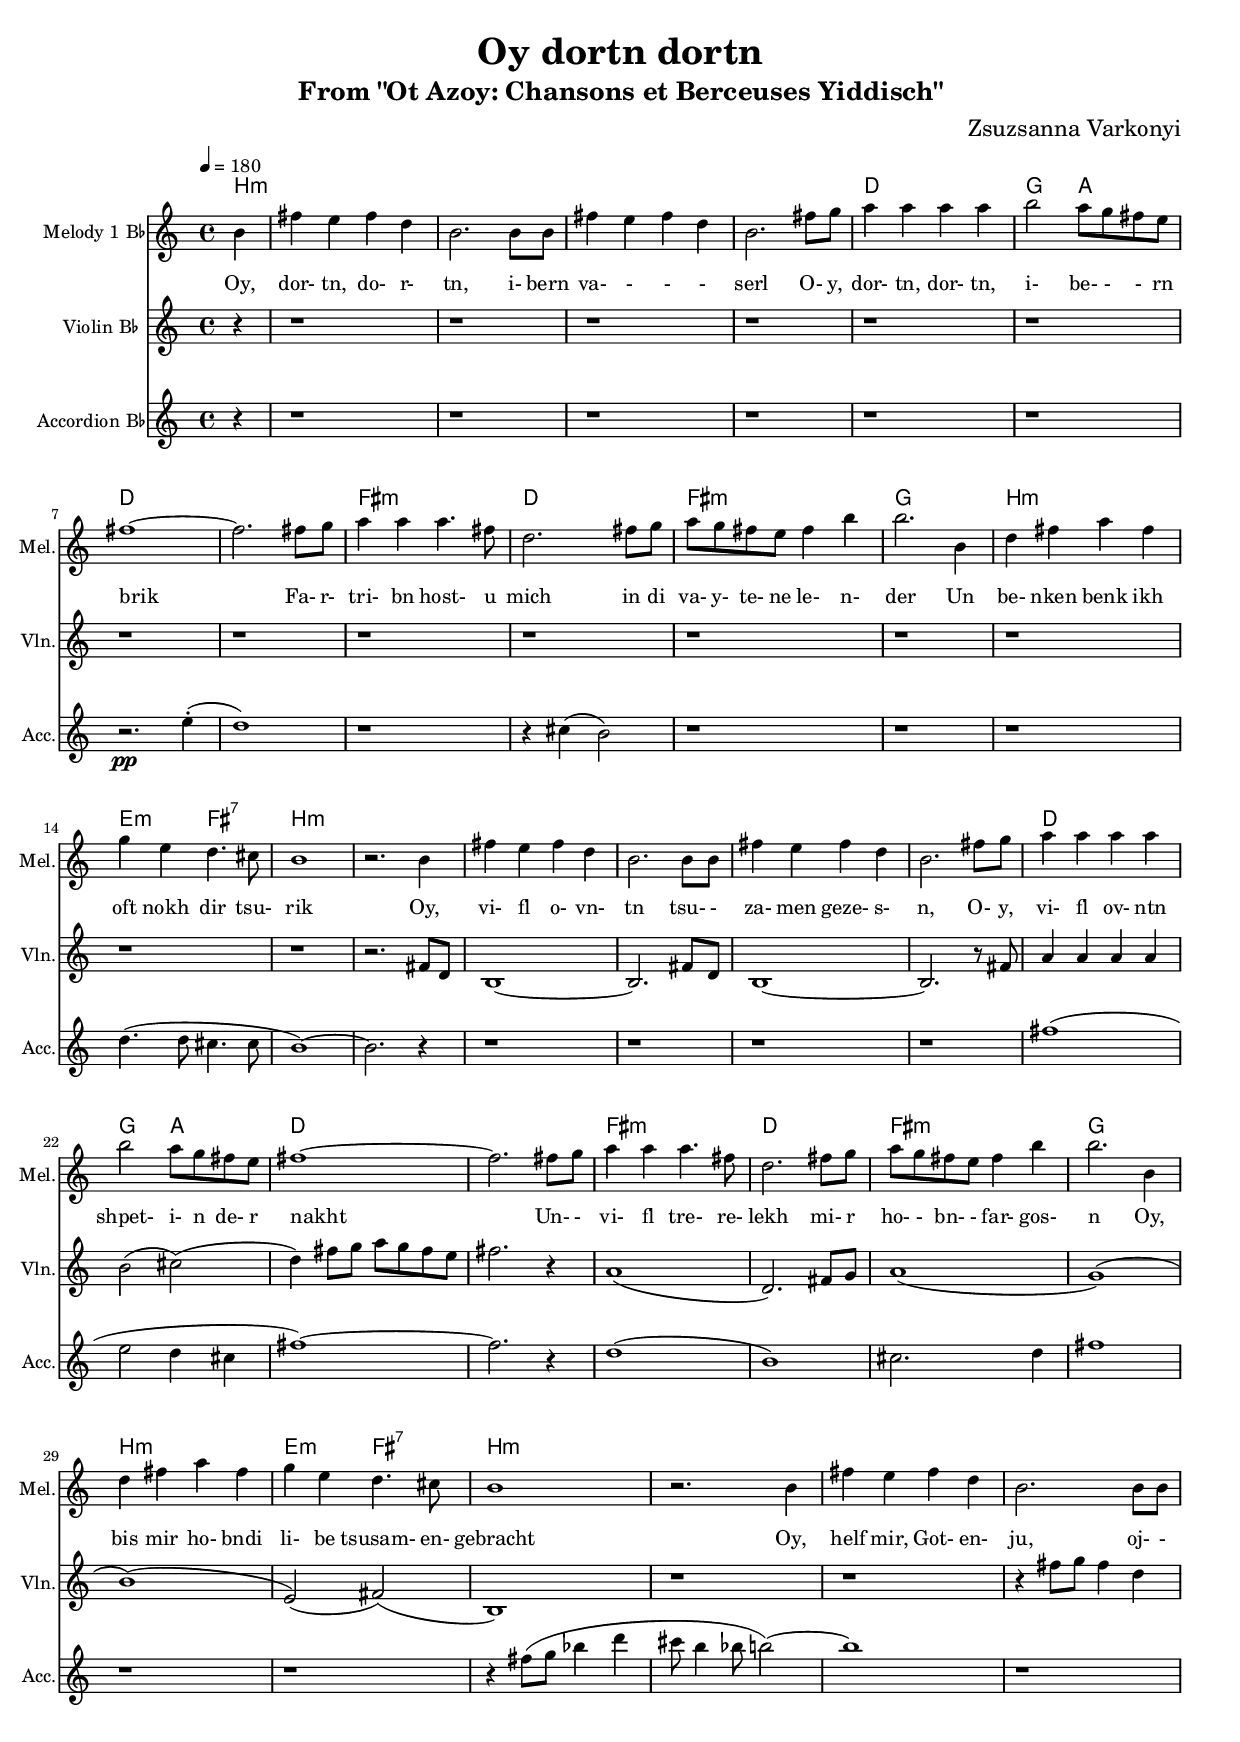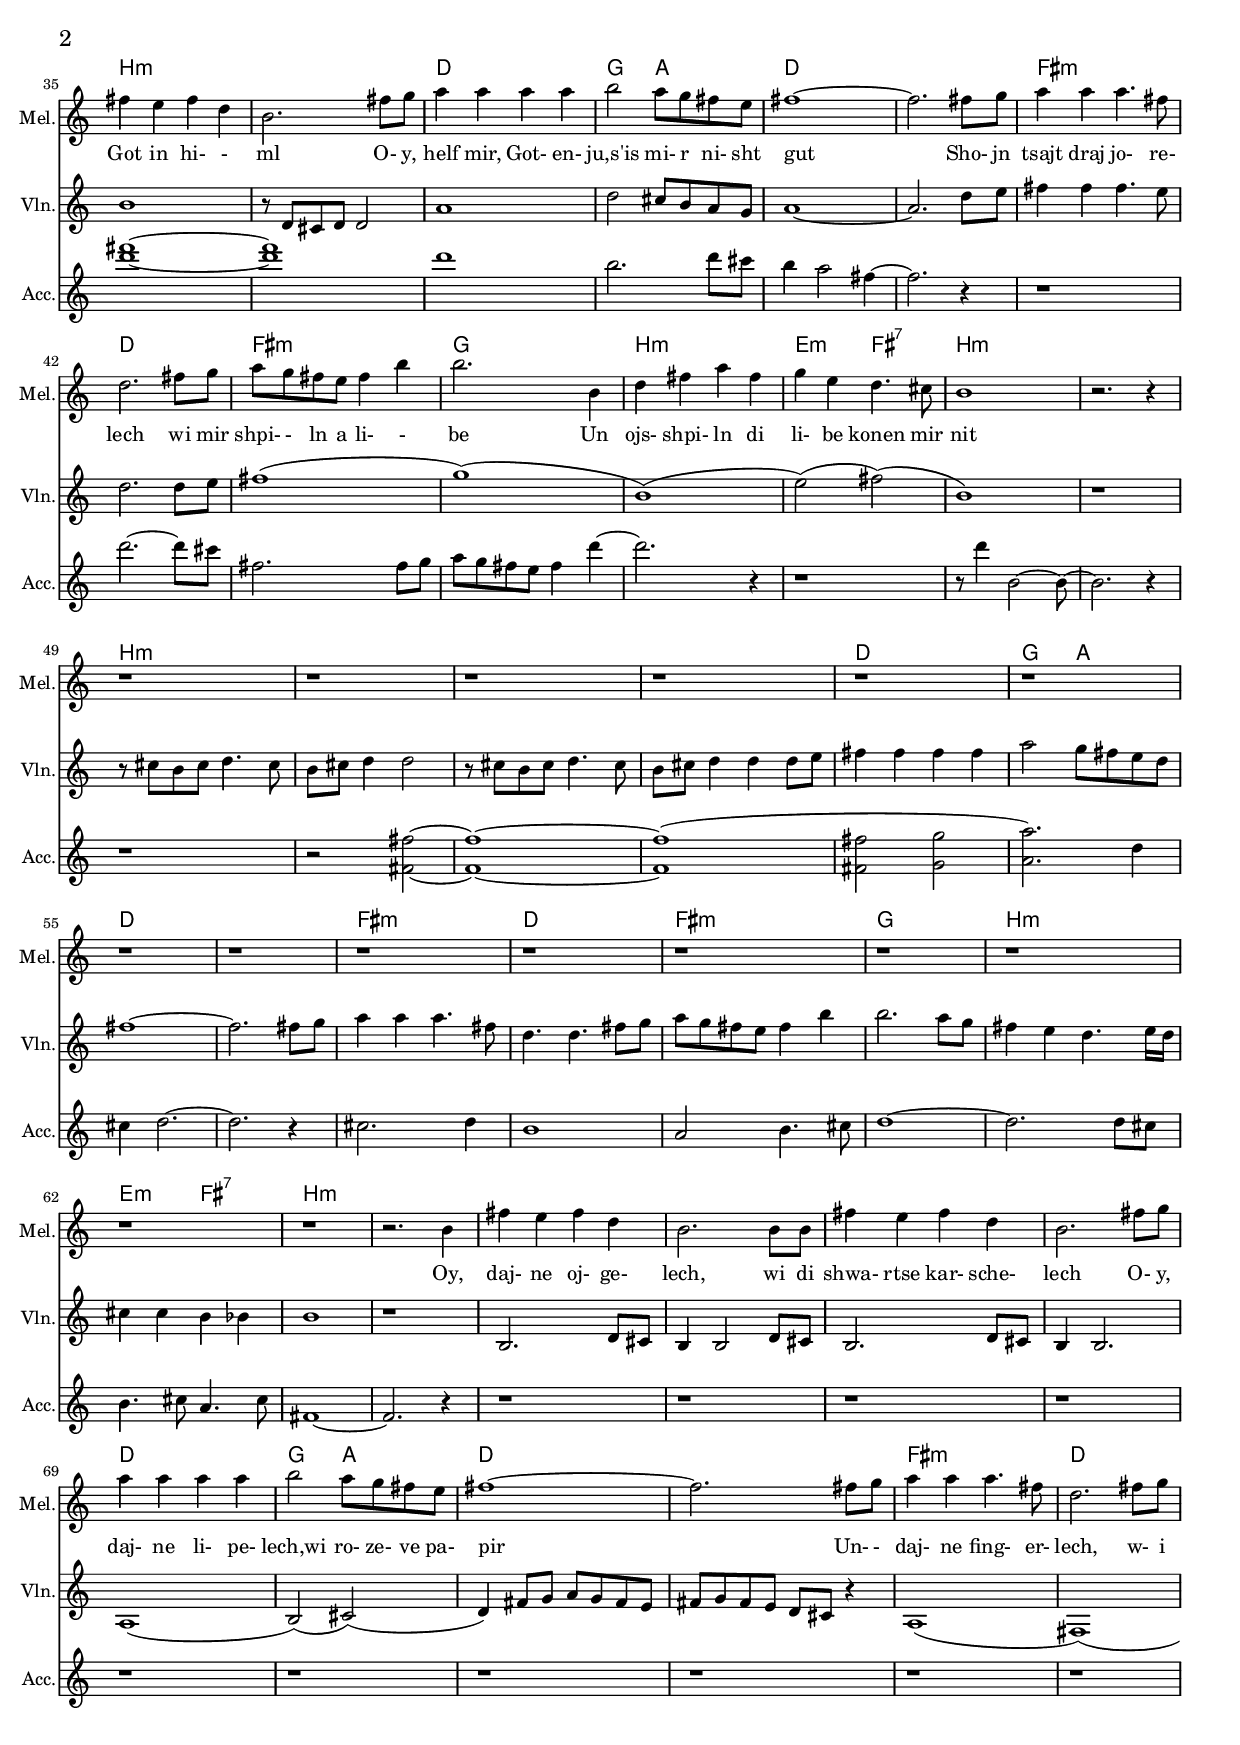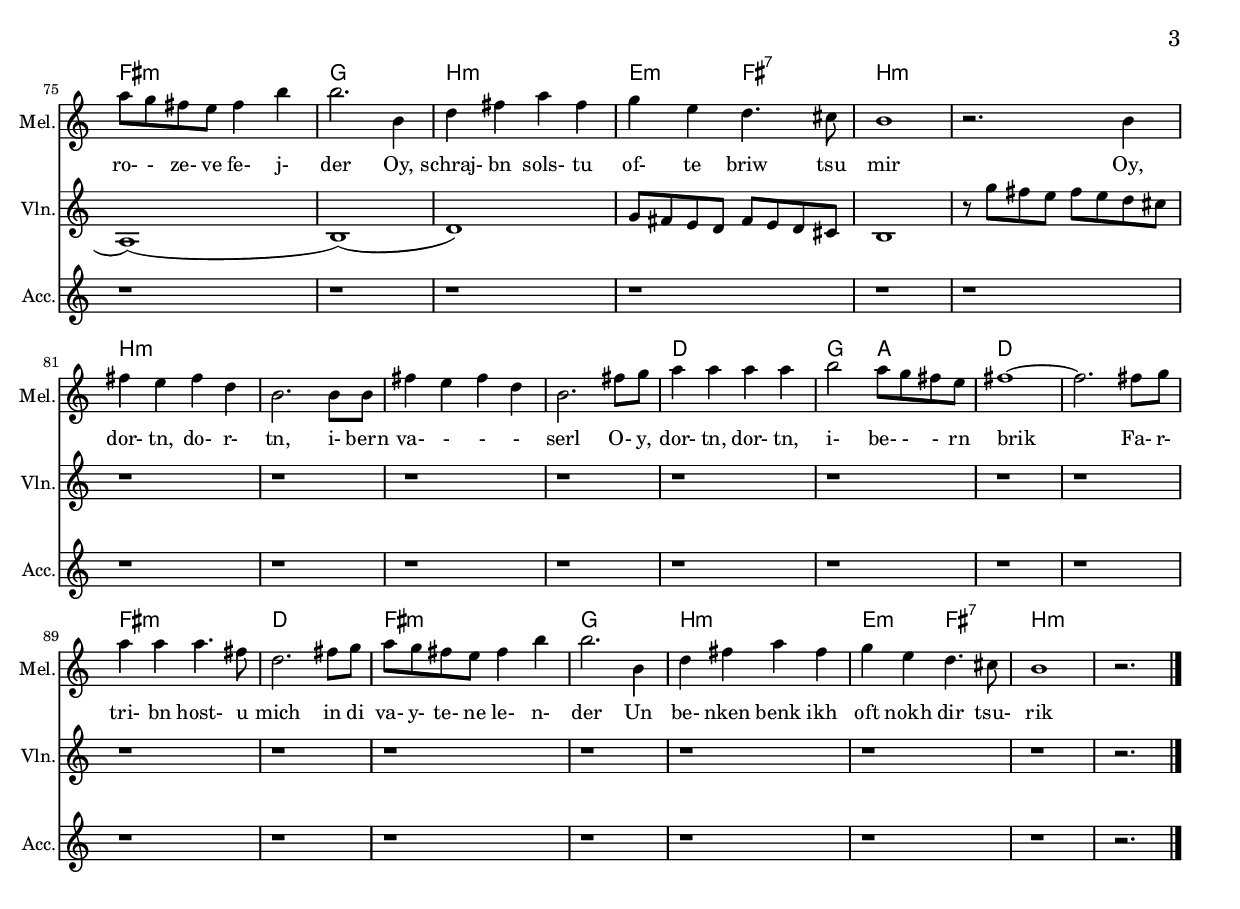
\version "2.24.4"
\header {
  title = "Oy dortn dortn"
  subtitle = "From \"Ot Azoy: Chansons et Berceuses Yiddisch\""
  composer = "Zsuzsanna Varkonyi"
}

global = {
  \time 4/4
  \key a \minor
}

scoreTempo = \tempo 4 = 180 % BPM

\include "deutsch.ly"

voicePartial = \relative c'' {
    \scoreTempo
    \partial 4 a4
}

voiceBeginning = \relative c'' {
    a4
}

voiceEnd = \relative c'' {
    \bar "|."
}

voice = \relative c' {

    % Die Melodie folgt hier.

    e'4 d e c     | a2. a8 a8   |
    e'4 d e c     | a2. e'8 f   |
    g4 g g g      | a2 g8 f e d |
    e1~           | e2. e8 f    |
    g4 g g4. e8   | c2. e8 f    |
    g8 f e d e4 a | a2. a,4     |
    c e g e       | f d c4. h8  |
    a1            | r2.
}

verseOne = \lyricmode {

	% Liedtext folgt hier.

	Oy, dor- tn, do- r- tn, i- bern va- - - - serl
    O- y, dor- tn, dor- tn, i- be- - - rn brik
    Fa- r- tri- bn host- u mich in di va- y- te- ne le- n- der
    Un be- nken benk ikh oft nokh dir tsu- rik
}

verseTwo = \lyricmode {

    % Liedtext folgt hier.

    Oy, vi- fl o- vn- tn tsu- - za- men geze- s- n,
    O- y, vi- fl ov- ntn shpet-  i- n de- r nakht
    Un- - vi- fl tre- re- lekh mi- r ho- - bn- -  far- gos- n
    Oy, bis mir ho- bndi li- be tsusam- en- gebracht
}

verseThree = \lyricmode {

    % Liedtext folgt hier.

    Oy, helf mir, Got- en- ju, oj- - Got in hi- - ml
    O- y, helf mir, Got- en- ju,s'is mi- r ni- sht gut
    Sho- jn tsajt draj jo- re- lech wi mir shpi- - ln a li- - be
    Un ojs- shpi- ln di li- be konen mir nit
}

verseFour = \lyricmode {

    % Liedtext folgt hier.

    Oy, daj- ne oj- ge- lech, wi di shwa- rtse kar- sche- lech
    O- y, daj- ne li- pe- lech,wi ro- ze- ve pa- pir
    Un- - daj- ne fing- er- lech, w- i ro- - ze- ve fe- j- der
    Oy, schraj- bn sols- tu of- te briw tsu mir
}

chordNames = \chordmode {

    \set chordChanges = ##t

    % Akkorde folgen hier.

    \repeat unfold 6 {
      \partial 4
      a4:m |
      a1:m | a:m      |  a:m | a:m   |
      c    | f2 g2    |  c1  | c     |
      e1:m | c        |  e:m | f     |
      a:m  | d2:m e:7 | a1:m | a2.:m
    }
}

violin = \relative c' {

    % Die Geige folgt hier.

    % verse 1
    r4
    \repeat unfold 15 r1 r2. e8 c                    |

    % verse 2
    a1~               | a2. e'8 c  |
    a1~               | a2. r8 e'8 |
    g4 g4 g4 g4       | a2( h)(    |
    c4) e8 f g f e d  | e2. r4     |
    g,1(              | c,2.) e8 f |
    g1(               | f)(        |
    a)(               | d,2)( e2)( |
    a,1)              | r          |

    % verse 3
    r                 | r4 e''8 f e4 c |
    a1                | r8 c,8 h c c2  |
    g'1               | c2 h8 a g f    |
    g1~               | g2. c8 d       |
    e4 e e4. d8       | c2. c8 d       |
    e1(               | f)(            |
    a,1)(             | d2)( e)(       |
    a,1)              | r              |

    % solo
    r8 h8 a h c4. h8  | a8 h c4 c2     |
    r8 h8 a8 h c4. h8 | a8 h c4 c c8 d |
    e4 e e e          | g2 f8 e d c    |
    e1~               | e2. e8 f       |
    g4 g g4. e8       | c4. c4. e8 f   |
    g8 f e d e4 a     | a2. g8 f       |
    e4 d c4. d16 c    | h4 h a as      |
    a1                | r              |

    % verse 4
    a,2. c8 h         | a4 a2 c8 h         |
    a2. c8 h          | a4 a2.             |
    g1(               | a2)( h)(           |
    c4) e8 f g f e d  | e f e d c h r4     |
    g1(               | e)(                |
    g)(               | a)(                |
    c)                | f8 e d c e d c h   |
    a1                | r8 f'' e d e d c h |

    \repeat unfold 15 r1
    r2.
}

accordion = \relative c' {

  % Das Akkordeon folgt hier.

  % verse 1
  r4
  \repeat unfold 6 r1
  r2.\pp d'4-.( | c1)            |
  r1            | r4 h( a2)      |
  r1            | r              |
  r             | c4.( c8 h4. h8 |
  a1)~          | a2. r4         |

  % verse 2
  \repeat unfold 4 r1
  e'1(           | d2 c4  h       |
  e1)~            | e2. r4        |
  c1(            | a)             |
  h2. c4         | e1             |
  r1             | r              |
  r4 e8( f as4 c | h8 a4 as8 a2)~ |

  % verse 3
  a1             | r1               |
  <c e>~         | <c e>            |
  c              | a2.  c8 h        |
  a4 g2 e4~      | e2. r4           |
  r1             | c'2.~c8 h        |
  e,2. e8 f      | g f e d e4  c'4~ |
  c2. r4         | r1               |
  r8 c4 a,2~ a8~ | a2. r4           |

  % solo
  r1               | r2 <e e'>2~   |
  <e e'>1~         | <e e'>1(      |
  <e e'>2  <f f'>2 | <g g'>2.) c4  |
  h c2.~           | c2. r4        |
  h2. c4           | a1            |
  g2 a4. h8        | c1~           |
  c2. c8 h         | a4. h8 g4. h8 |
  e,1~             | e2. r4        |

  \repeat unfold 31 r1
  r2.
}


\score {
    <<
        \new ChordNames \transpose es f {
            \chordNames
        }
        \new Staff \with {
            instrumentName = \markup { "Melody 1" \concat{ B \teeny \raise #0.4 \flat } }
            shortInstrumentName = "Mel."
        }
        {
          \transpose es f {
              \voicePartial \voice
              \voiceBeginning \voice
              \voiceBeginning \voice r4
              \repeat unfold 15 r1 r2.
              \voiceBeginning \voice
              \voiceBeginning \voice
              \voiceEnd }
        }

        \addlyrics {
            \verseOne
            \verseTwo
            \verseThree
            \verseFour
            \verseOne
        }

        \new Staff \with {
            instrumentName = \markup { "Violin" \concat{ B \teeny \raise #0.4 \flat } }
            shortInstrumentName = "Vln."
        } \transpose es f { \violin }

        \new Staff \with {
            instrumentName = \markup { "Accordion" \concat{ B \teeny \raise #0.4 \flat } }
            shortInstrumentName = "Acc."
        } \transpose es f { \accordion }
    >>
    \layout { #(layout-set-staff-size 16) }
}